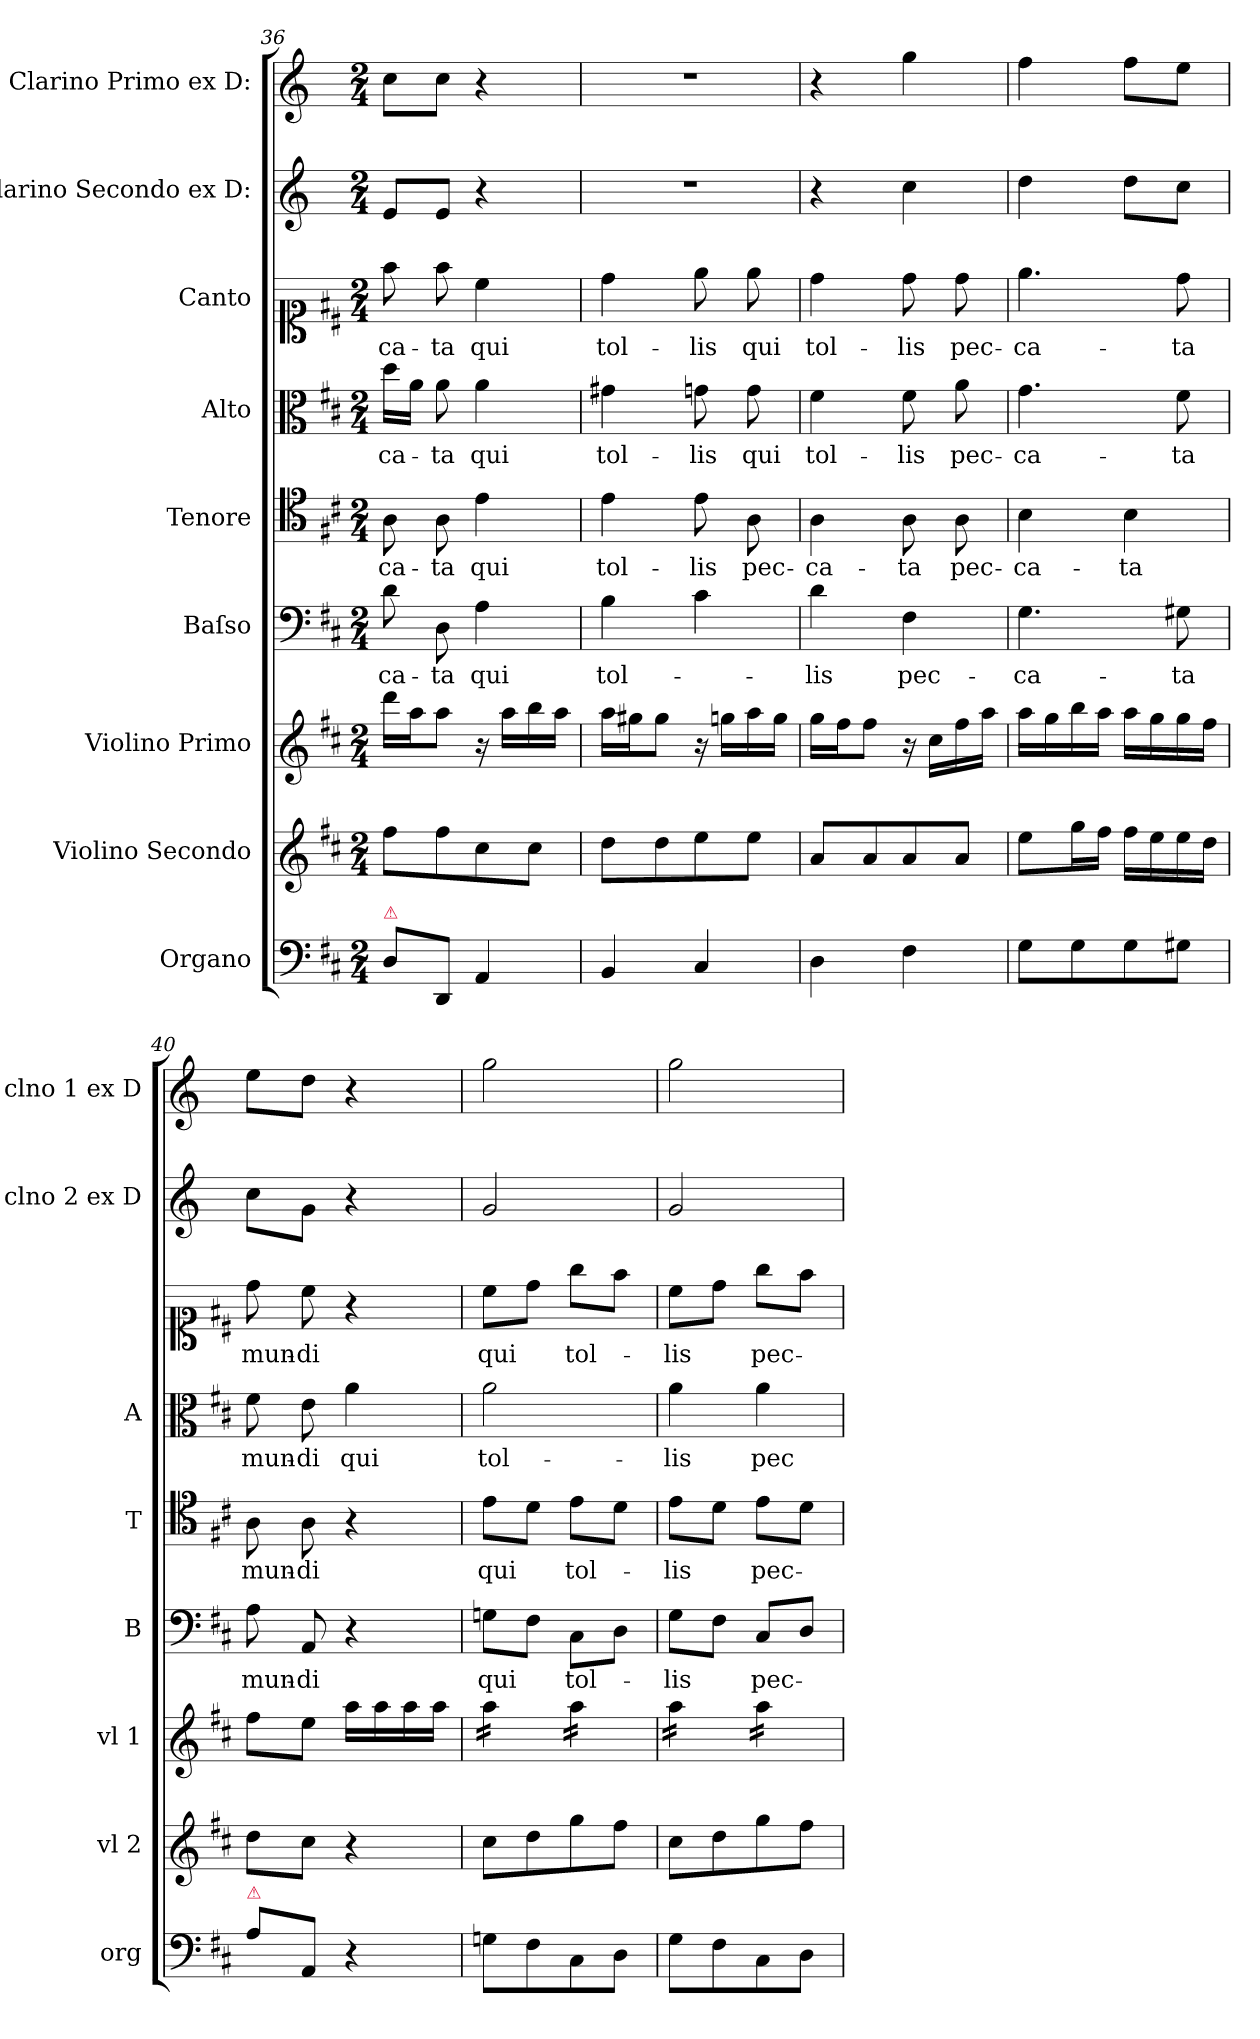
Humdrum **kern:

**kern	**kern	**kern	**kern	**text	**kern	**text	**kern	**text	**kern	**text	**kern	**kern
*part9	*part8	*part7	*part6	*part6	*part5	*part5	*part4	*part4	*part3	*part3	*part2	*part1
*staff9	*staff8	*staff7	*staff6	*staff6	*staff5	*staff5	*staff4	*staff4	*staff3	*staff3	*staff2	*staff1
*I"Organo	*I"Violino Secondo	*I"Violino Primo	*I"Baſso	*	*I"Tenore	*	*I"Alto	*	*I"Canto	*	*I"Clarino Secondo ex D:	*I"Clarino Primo ex D:
*I'org	*I'vl 2	*I'vl 1	*I'B	*	*I'T	*	*I'A	*	*	*	*I'clno 2 ex D	*I'clno 1 ex D
*clefF4	*clefG2	*clefG2	*clefF4	*	*clefC4	*	*clefC3	*	*clefC1	*	*clefG2	*clefG2
*	*	*	*	*	*	*	*	*	*	*	*ITrd-1c-2	*ITrd-1c-2
*k[f#c#]	*k[f#c#]	*k[f#c#]	*k[f#c#]	*	*k[f#c#]	*	*k[f#c#]	*	*k[f#c#]	*	*k[f#c#]	*k[f#c#]
*D:	*D:	*D:	*D:	*	*D:	*	*D:	*	*D:	*	*D:	*D:
*M2/4	*M2/4	*M2/4	*M2/4	*	*M2/4	*	*M2/4	*	*M2/4	*	*M2/4	*M2/4
=36	=36	=36	=36	=36	=36	=36	=36	=36	=36	=36	=36	=36
!LO:TX:a:color=crimson:t=⚠	!	!	!	!	!	!	!	!	!	!	!	!
8D\L	8ff#\L	16ddd\LL	8d\	-ca-	8A\	-ca-	16dd\LL	-ca-	8ff#\	-ca-	8f#/L	8dd\L
.	.	16aa\J	.	.	.	.	16a\JJ	.	.	.	.	.
8DD/J	8ff#\	8aa\J	8D\	-ta	8A\	-ta	8a\	-ta	8ff#\	-ta	8f#/J	8dd\J
4AA/	8cc#\	16r	4A\	qui	4e\	qui	4a\	qui	4cc#\	qui	4r	4r
.	.	16aa\LL	.	.	.	.	.	.	.	.	.	.
.	8cc#\J	16bb\	.	.	.	.	.	.	.	.	.	.
.	.	16aa\JJ	.	.	.	.	.	.	.	.	.	.
=37	=37	=37	=37	=37	=37	=37	=37	=37	=37	=37	=37	=37
4BB/	8dd\L	16aa\LL	4B\	tol-	4e\	tol-	4g#X\	tol-	4dd\	tol-	2r	2r
.	.	16gg#X\J	.	.	.	.	.	.	.	.	.	.
.	8dd\	8gg#\J	.	.	.	.	.	.	.	.	.	.
4C#/	8ee\	16r	4c#\	.	8e\	-lis	8gn\	-lis	8ee\	-lis	.	.
.	.	16ggn\LL	.	.	.	.	.	.	.	.	.	.
!	!	!	!	!	!	!	!	!LO:LY:i	!	!LO:LY:i	!	!
.	8ee\J	16aa\	.	.	8A\	pec-	8g\	qui	8ee\	qui	.	.
.	.	16gg\JJ	.	.	.	.	.	.	.	.	.	.
=38	=38	=38	=38	=38	=38	=38	=38	=38	=38	=38	=38	=38
!	!	!	!	!	!	!	!	!LO:LY:i	!	!LO:LY:i	!	!
4D\	8a/L	16gg\LL	4d\	-lis	4A\	-ca-	4f#\	tol-	4dd\	tol-	4r	4r
.	.	16ff#\J	.	.	.	.	.	.	.	.	.	.
.	8a/	8ff#\J	.	.	.	.	.	.	.	.	.	.
!	!	!	!	!	!	!	!	!LO:LY:i	!	!LO:LY:i	!	!
4F#\	8a/	16r	4F#\	pec-	8A\	-ta	8f#\	-lis	8dd\	-lis	4dd\	4aa\
.	.	16cc#\LL	.	.	.	.	.	.	.	.	.	.
!	!	!	!	!	!	!LO:LY:i	!	!	!	!	!	!
.	8a/J	16ff#\	.	.	8A\	pec-	8a\	pec-	8dd\	pec-	.	.
.	.	16aa\JJ	.	.	.	.	.	.	.	.	.	.
=39	=39	=39	=39	=39	=39	=39	=39	=39	=39	=39	=39	=39
!	!	!	!	!	!	!LO:LY:i	!	!	!	!	!	!
8G\L	8ee\L	16aa\LL	4.G\	-ca-	4B\	-ca-	4.g\	-ca-	4.ee\	-ca-	4ee\	4gg\
.	.	16gg\	.	.	.	.	.	.	.	.	.	.
8G\	16gg\L	16bb\	.	.	.	.	.	.	.	.	.	.
.	16ff#\JJ	16aa\JJ	.	.	.	.	.	.	.	.	.	.
!	!	!	!	!	!	!LO:LY:i	!	!	!	!	!	!
8G\	16ff#\LL	16aa\LL	.	.	4B\	-ta	.	.	.	.	8ee\L	8gg\L
.	16ee\	16gg\	.	.	.	.	.	.	.	.	.	.
8G#X\J	16ee\	16gg\	8G#X\	-ta	.	.	8f#\	-ta	8dd\	-ta	8dd\J	8ff#\J
.	16dd\JJ	16ff#\JJ	.	.	.	.	.	.	.	.	.	.
=40	=40	=40	=40	=40	=40	=40	=40	=40	=40	=40	=40	=40
!LO:TX:a:color=crimson:t=⚠	!	!	!	!	!	!	!	!	!	!	!	!
8A\L	8dd\L	8ff#\L	8A\	mun-	8A\	mun-	8f#\	mun-	8dd\	mun-	8dd\L	8ff#\L
8AA/J	8cc#\J	8ee\J	8AA/	-di	8A\	-di	8e\	-di	8cc#\	-di	8a\J	8ee\J
4r	4r	16aa\LL	4r	.	4r	.	4a\	qui	4r	.	4r	4r
.	.	16aa\	.	.	.	.	.	.	.	.	.	.
.	.	16aa\	.	.	.	.	.	.	.	.	.	.
.	.	16aa\JJ	.	.	.	.	.	.	.	.	.	.
=41	=41	=41	=41	=41	=41	=41	=41	=41	=41	=41	=41	=41
*	*	*tremolo	*	*	*	*	*	*	*	*	*	*
8Gn\L	8cc#\L	16aa\LL	8Gn\L	qui	8e\L	qui	2a\	tol-	8cc#\L	qui	2a/	2aa\
.	.	16aa\	.	.	.	.	.	.	.	.	.	.
8F#\	8dd\	16aa\	8F#\J	.	8d\J	.	.	.	8dd\J	.	.	.
.	.	16aa\JJ	.	.	.	.	.	.	.	.	.	.
8C#\	8gg\	16aa\LL	8C#\L	tol-	8e\L	tol-	.	.	8gg\L	tol-	.	.
.	.	16aa\	.	.	.	.	.	.	.	.	.	.
8D\J	8ff#\J	16aa\	8D\J	.	8d\J	.	.	.	8ff#\J	.	.	.
.	.	16aa\JJ	.	.	.	.	.	.	.	.	.	.
=42	=42	=42	=42	=42	=42	=42	=42	=42	=42	=42	=42	=42
8G\L	8cc#\L	16aa\LL	8G\L	-lis	8e\L	-lis	4a\	-lis	8cc#\L	-lis	2a/	2aa\
.	.	16aa\	.	.	.	.	.	.	.	.	.	.
8F#\	8dd\	16aa\	8F#\J	.	8d\J	.	.	.	8dd\J	.	.	.
.	.	16aa\JJ	.	.	.	.	.	.	.	.	.	.
8C#\	8gg\	16aa\LL	8C#/L	pec-	8e\L	pec-	4a\	pec-	8gg\L	pec-	.	.
.	.	16aa\	.	.	.	.	.	.	.	.	.	.
8D\J	8ff#\J	16aa\	8D/J	.	8d\J	.	.	.	8ff#\J	.	.	.
.	.	16aa\JJ	.	.	.	.	.	.	.	.	.	.
*	*	*Xtremolo	*	*	*	*	*	*	*	*	*	*
=	=	=	=	=	=	=	=	=	=	=	=	=
*-	*-	*-	*-	*-	*-	*-	*-	*-	*-	*-	*-	*-
